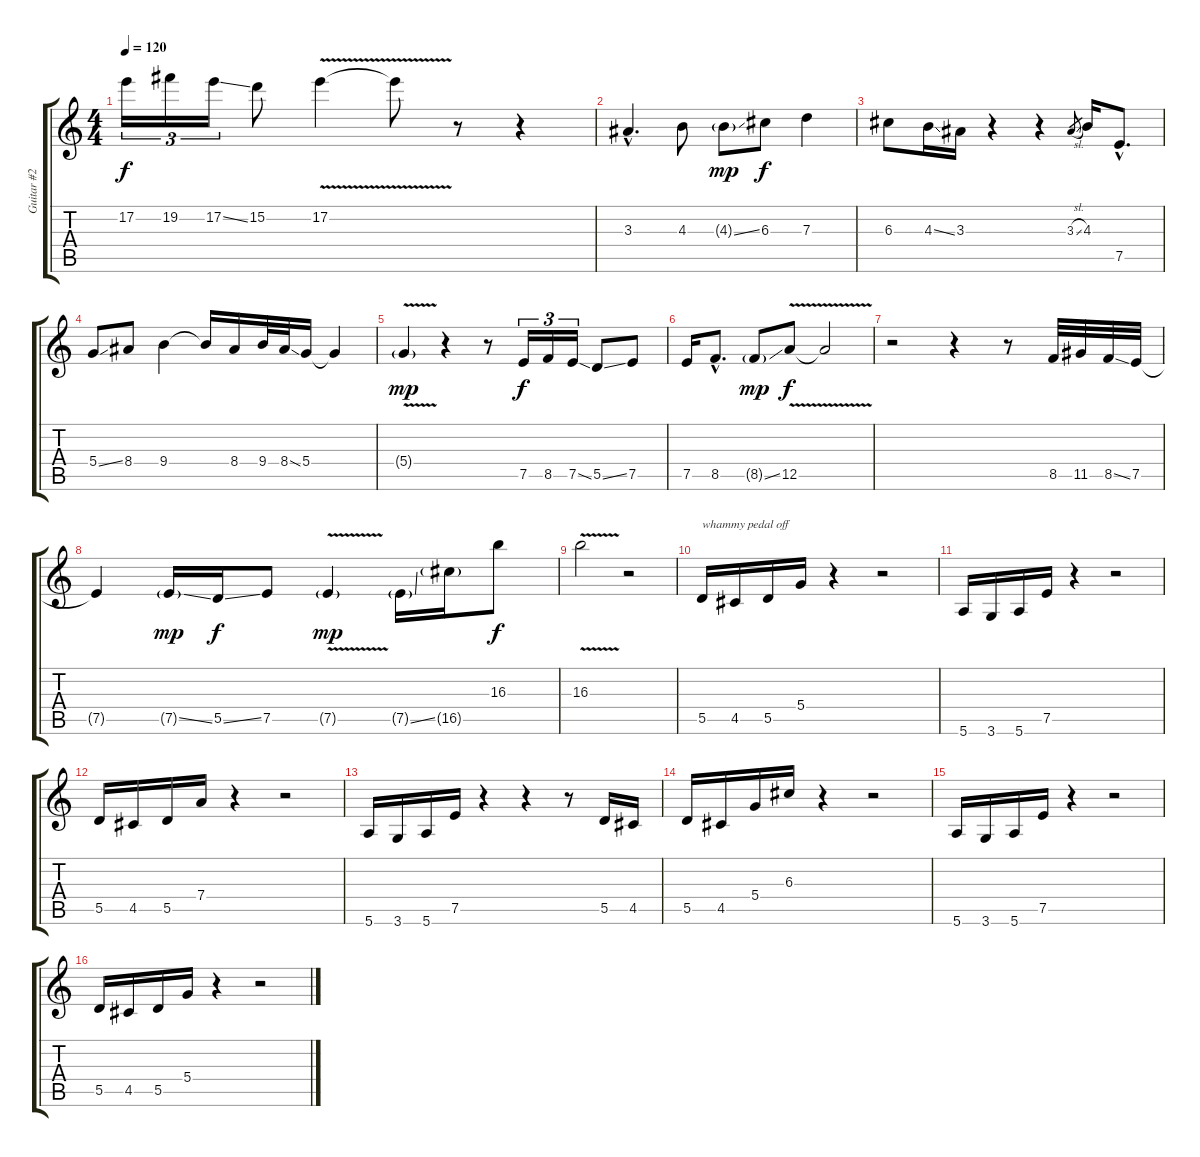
\track ("Guitar #2" "Guitar #2") {instrument distortionguitar}
\staff {score tabs}
\tuning (E4 B3 G3 D3 A2 E2) {hide}
\ts (4 4)
\tempo 120
\clef g2
\ks c
17.2.16{tu (3 2) dy f} 19.2.16{tu (3 2)} 17.2{ss}.16{tu (3 2)} 15.2.8 17.2{v}.4 17.2{t}.8 r.8 r.4 |
3.3{hac}.4{d} 4.3.8 4.3{ss g}.8{dy mp} 6.3.8{dy f} 7.3.4 |
6.3.8 4.3{ss}.16 3.3.16 r.4 r.4 3.3{sl}.8{gr} 4.3.16 7.5{hac}.8{d} |
5.4{ss}.8 8.4.8 9.4.4 9.4{t}.16 8.4.16 9.4.32 8.4{ss}.32 5.4.16 5.4{t}.4 |
5.4{v g}.4{dy mp} r.4 r.8 7.5.16{tu (3 2) dy f} 8.5.16{tu (3 2)} 7.5{ss}.16{tu (3 2)} 5.5{ss}.8 7.5.8 |
7.5.16 8.5{hac}.8{d} 8.5{ss g}.8{dy mp} 12.5{v}.8{dy f} 12.5{t}.2 |
r.2 r.4 r.8 8.5.32 11.5.32 8.5{ss}.32 7.5.32 |
7.5{t}.4 7.5{ss g}.16{dy mp} 5.5{ss}.16{dy f} 7.5.8 7.5{v g}.4{dy mp} 7.5{ss g}.16 16.5{g}.16 16.3.8{dy f} |
16.3{v}.2 r.2 |
5.5.16{txt "whammy pedal off"} 4.5.16 5.5.16 5.4.16 r.4 r.2 |
5.6.16 3.6.16 5.6.16 7.5.16 r.4 r.2 |
5.5.16 4.5.16 5.5.16 7.4.16 r.4 r.2 |
5.6.16 3.6.16 5.6.16 7.5.16 r.4 r.4 r.8 5.5.16 4.5.16 |
5.5.16 4.5.16 5.4.16 6.3.16 r.4 r.2 |
5.6.16 3.6.16 5.6.16 7.5.16 r.4 r.2 |
5.5.16 4.5.16 5.5.16 5.4.16 r.4 r.2
